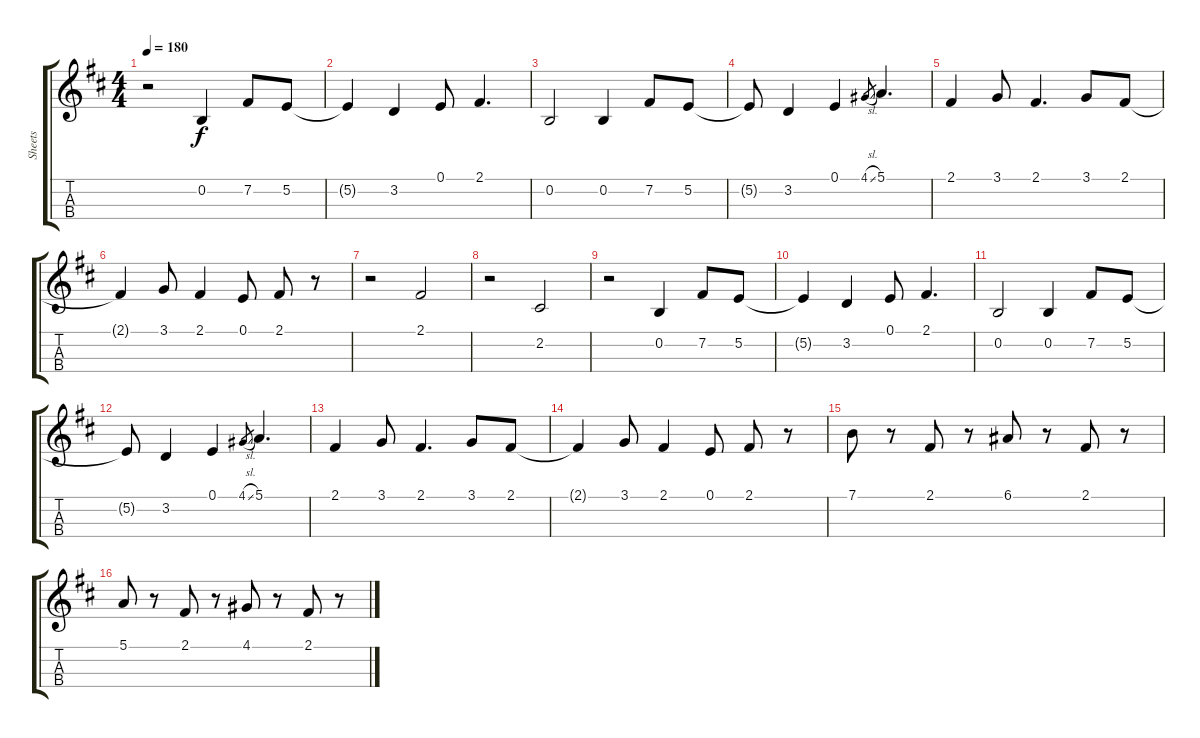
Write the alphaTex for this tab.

\track ("Sheets" "Sheets") {instrument trombone}
\staff {score tabs}
\tuning (E4 B3 G3 D3) {hide}
\ts (4 4)
\tempo 180
\clef g2
\ks d
r.2{dy f instrument trombone} 0.2.4 7.2.8 5.2.8 |
5.2{t}.4 3.2.4 0.1.8 2.1.4{d} |
0.2.2 0.2.4 7.2.8 5.2.8 |
5.2{t}.8 3.2.4 0.1.4 4.1{sl}.8{gr} 5.1.4{d} |
2.1.4 3.1.8 2.1.4{d} 3.1.8 2.1.8 |
2.1{t}.4 3.1.8 2.1.4 0.1.8 2.1.8 r.8 |
r.2 2.1.2 |
r.2 2.2.2 |
r.2 0.2.4 7.2.8 5.2.8 |
5.2{t}.4 3.2.4 0.1.8 2.1.4{d} |
0.2.2 0.2.4 7.2.8 5.2.8 |
5.2{t}.8 3.2.4 0.1.4 4.1{sl}.8{gr} 5.1.4{d} |
2.1.4 3.1.8 2.1.4{d} 3.1.8 2.1.8 |
2.1{t}.4 3.1.8 2.1.4 0.1.8 2.1.8 r.8 |
7.1.8 r.8 2.1.8 r.8 6.1.8 r.8 2.1.8 r.8 |
5.1.8 r.8 2.1.8 r.8 4.1.8 r.8 2.1.8 r.8
